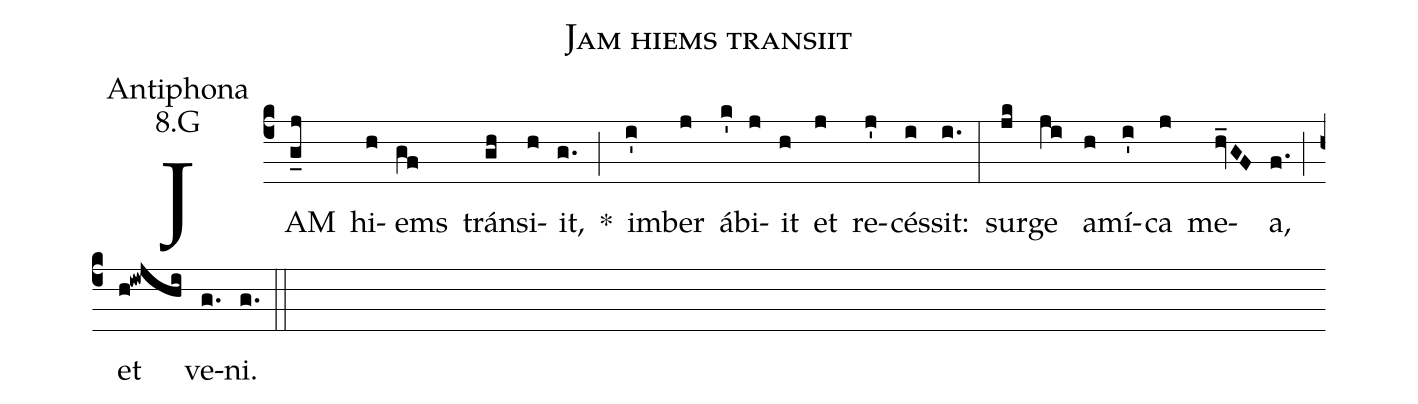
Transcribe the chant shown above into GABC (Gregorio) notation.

name:Jam hiems transiit;
office-part:Antiphona;
mode:8.G;
%%
(c4) JAM(g_j) hi(h)ems(gf) trán(gh)si(h)it,(g.) *(;) im(i')ber(j) á(k')bi(j)it(h) et(j) re(j')cés(i)sit:(i.) (:) sur(jk)ge(ji) a(h)mí(i')ca(j) me(hv_GF)a,(f.) (;) et(h!iwjhi) ve(g.)ni.(g.) (::)
